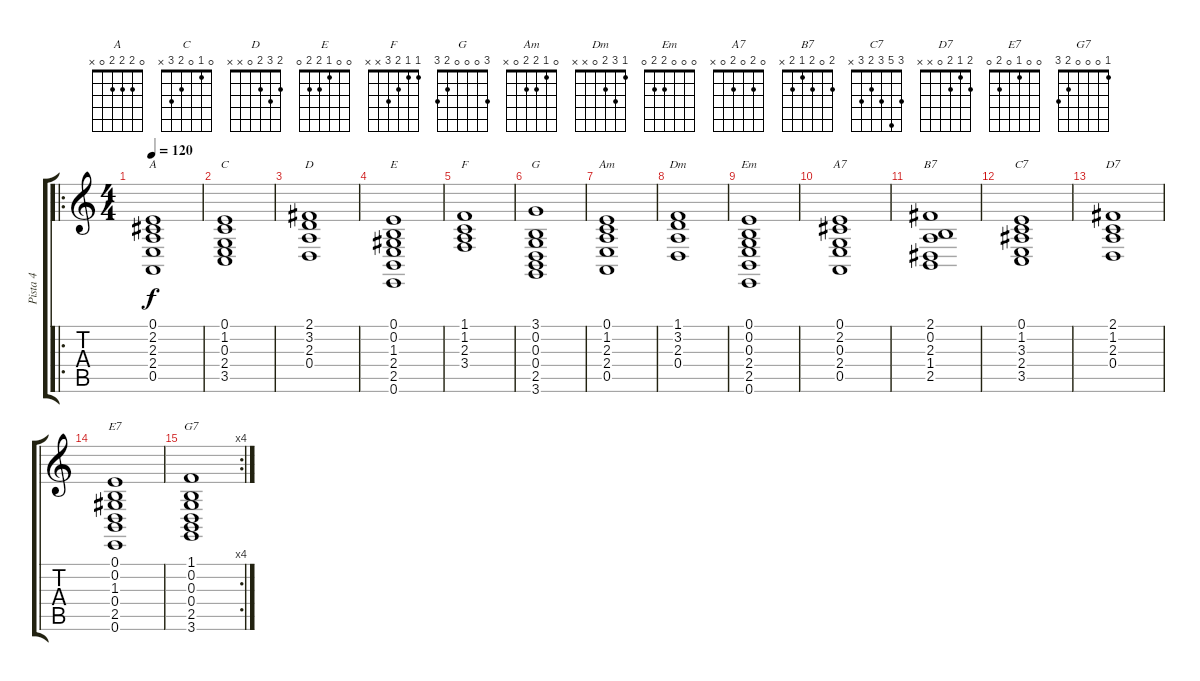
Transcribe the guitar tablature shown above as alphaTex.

\track ("Pista 4" "Pista 4") {instrument acousticgrandpiano}
\staff {score tabs}
\tuning (E4 B3 G3 D3 A2 E2) {hide}
\chord ("A" 0 2 2 2 0 x)
\chord ("C" 0 1 0 2 3 x)
\chord ("D" 2 3 2 0 x x)
\chord ("E" 0 0 1 2 2 0)
\chord ("F" 1 1 2 3 x x)
\chord ("G" 3 0 0 0 2 3)
\chord ("Am" 0 1 2 2 0 x)
\chord ("Dm" 1 3 2 0 x x)
\chord ("Em" 0 0 0 2 2 0)
\chord ("A7" 0 2 0 2 0 x)
\chord ("B7" 2 0 2 1 2 x)
\chord ("C7" 3 5 3 2 3 x)
\chord ("D7" 2 1 2 0 x x)
\chord ("E7" 0 0 1 0 2 0)
\chord ("G7" 1 0 0 0 2 3)
\ro
\ts (4 4)
\tempo 120
\clef g2
\ks c
(0.1 2.2 2.3 2.4 0.5).1{ch "A" dy f instrument acousticgrandpiano} |
(0.1 1.2 0.3 2.4 3.5).1{ch "C"} |
(2.1 3.2 2.3 0.4).1{ch "D"} |
(0.1 0.2 1.3 2.4 2.5 0.6).1{ch "E"} |
(1.1 1.2 2.3 3.4).1{ch "F"} |
(3.1 0.2 0.3 0.4 2.5 3.6).1{ch "G"} |
(0.1 1.2 2.3 2.4 0.5).1{ch "Am"} |
(1.1 3.2 2.3 0.4).1{ch "Dm"} |
(0.1 0.2 0.3 2.4 2.5 0.6).1{ch "Em"} |
(0.1 2.2 0.3 2.4 0.5).1{ch "A7"} |
(2.1 0.2 2.3 1.4 2.5).1{ch "B7"} |
(0.1 1.2 3.3 2.4 3.5).1{ch "C7"} |
(2.1 1.2 2.3 0.4).1{ch "D7"} |
(0.1 0.2 1.3 0.4 2.5 0.6).1{ch "E7"} |
\rc 4
(1.1 0.2 0.3 0.4 2.5 3.6).1{ch "G7"}
